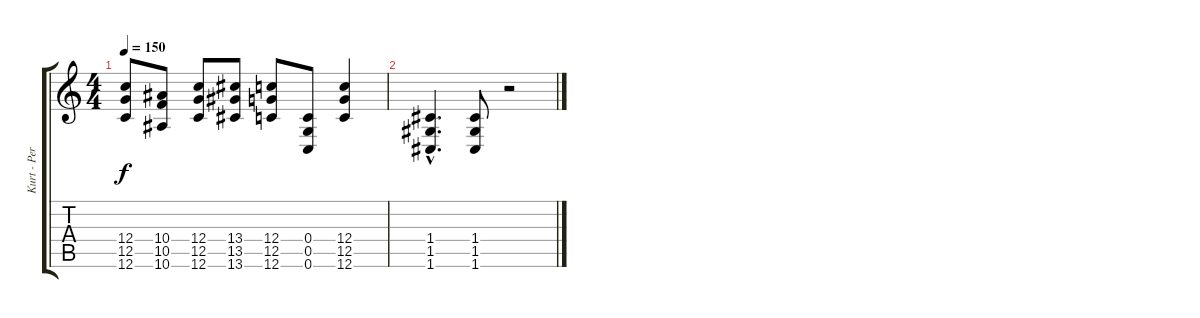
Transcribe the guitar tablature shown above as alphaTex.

\track ("Kurt - Perception Twin - Guitar" "Kurt - Per") {instrument distortionguitar}
\staff {score tabs}
\tuning (D4 A3 F3 C3 G2 C2) {hide}
\ts (4 4)
\tempo 150
\clef g2
\ks c
(12.4{t} 12.5{t} 12.6{t}).8{dy f} (10.4 10.5 10.6).8 (12.4 12.5 12.6).8 (13.4 13.5 13.6).8 (12.4 12.5 12.6).8 (0.4 0.5 0.6).8 (12.4 12.5 12.6).4 |
(1.4{hac} 1.5{hac} 1.6{hac}).4{d} (1.4 1.5 1.6).8 r.2
